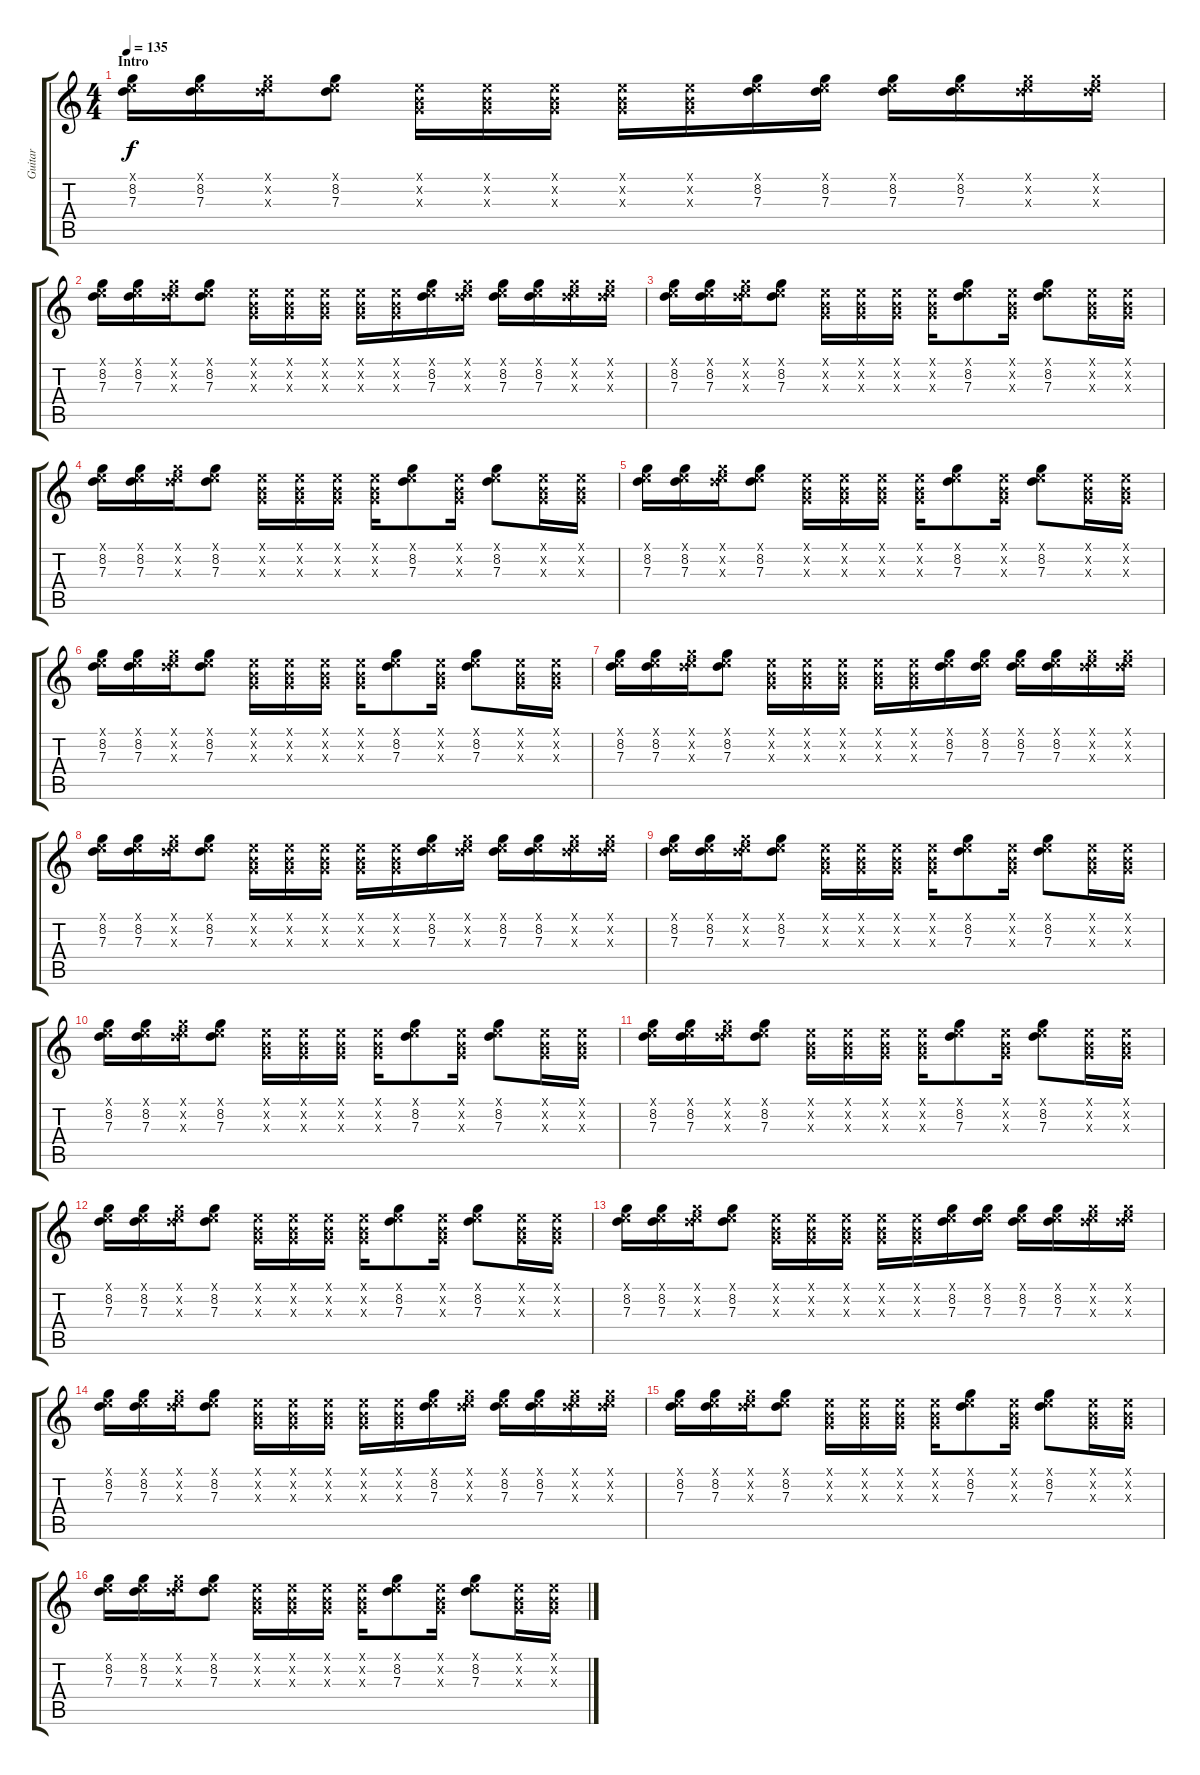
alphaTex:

\track ("Guitar" "Guitar") {instrument electricguitarclean}
\staff {score tabs}
\tuning (E4 B3 G3 D3 A2 E2) {hide}
\ts (4 4)
\section ("" "Intro")
\tempo 135
\clef g2
\ks c
(0.1{x} 8.2 7.3).16{dy f instrument electricguitarclean} (0.1{x} 8.2 7.3).16 (0.1{x} 8.2{x} 7.3{x}).16 (0.1{x} 8.2 7.3).8 (0.1{x} 0.2{x} 0.3{x}).16 (0.1{x} 0.2{x} 0.3{x}).16 (0.1{x} 0.2{x} 0.3{x}).16 (0.1{x} 0.2{x} 0.3{x}).16 (0.1{x} 0.2{x} 0.3{x}).16 (0.1{x} 8.2 7.3).16 (0.1{x} 8.2 7.3).16 (0.1{x} 8.2 7.3).16 (0.1{x} 8.2 7.3).16 (0.1{x} 8.2{x} 7.3{x}).16 (0.1{x} 8.2{x} 7.3{x}).16 |
(0.1{x} 8.2 7.3).16 (0.1{x} 8.2 7.3).16 (0.1{x} 8.2{x} 7.3{x}).16 (0.1{x} 8.2 7.3).8 (0.1{x} 0.2{x} 0.3{x}).16 (0.1{x} 0.2{x} 0.3{x}).16 (0.1{x} 0.2{x} 0.3{x}).16 (0.1{x} 0.2{x} 0.3{x}).16 (0.1{x} 0.2{x} 0.3{x}).16 (0.1{x} 8.2 7.3).16 (0.1{x} 8.2{x} 7.3{x}).16 (0.1{x} 8.2 7.3).16 (0.1{x} 8.2 7.3).16 (0.1{x} 8.2{x} 7.3{x}).16 (0.1{x} 8.2{x} 7.3{x}).16 |
(0.1{x} 8.2 7.3).16 (0.1{x} 8.2 7.3).16 (0.1{x} 8.2{x} 7.3{x}).16 (0.1{x} 8.2 7.3).8 (0.1{x} 0.2{x} 0.3{x}).16 (0.1{x} 0.2{x} 0.3{x}).16 (0.1{x} 0.2{x} 0.3{x}).16 (0.1{x} 0.2{x} 0.3{x}).16 (0.1{x} 8.2 7.3).8 (0.1{x} 0.2{x} 0.3{x}).16 (0.1{x} 8.2 7.3).8 (0.1{x} 0.2{x} 0.3{x}).16 (0.1{x} 0.2{x} 0.3{x}).16 |
(0.1{x} 8.2 7.3).16 (0.1{x} 8.2 7.3).16 (0.1{x} 8.2{x} 7.3{x}).16 (0.1{x} 8.2 7.3).8 (0.1{x} 0.2{x} 0.3{x}).16 (0.1{x} 0.2{x} 0.3{x}).16 (0.1{x} 0.2{x} 0.3{x}).16 (0.1{x} 0.2{x} 0.3{x}).16 (0.1{x} 8.2 7.3).8 (0.1{x} 0.2{x} 0.3{x}).16 (0.1{x} 8.2 7.3).8 (0.1{x} 0.2{x} 0.3{x}).16 (0.1{x} 0.2{x} 0.3{x}).16 |
(0.1{x} 8.2 7.3).16 (0.1{x} 8.2 7.3).16 (0.1{x} 8.2{x} 7.3{x}).16 (0.1{x} 8.2 7.3).8 (0.1{x} 0.2{x} 0.3{x}).16 (0.1{x} 0.2{x} 0.3{x}).16 (0.1{x} 0.2{x} 0.3{x}).16 (0.1{x} 0.2{x} 0.3{x}).16 (0.1{x} 8.2 7.3).8 (0.1{x} 0.2{x} 0.3{x}).16 (0.1{x} 8.2 7.3).8 (0.1{x} 0.2{x} 0.3{x}).16 (0.1{x} 0.2{x} 0.3{x}).16 |
(0.1{x} 8.2 7.3).16 (0.1{x} 8.2 7.3).16 (0.1{x} 8.2{x} 7.3{x}).16 (0.1{x} 8.2 7.3).8 (0.1{x} 0.2{x} 0.3{x}).16 (0.1{x} 0.2{x} 0.3{x}).16 (0.1{x} 0.2{x} 0.3{x}).16 (0.1{x} 0.2{x} 0.3{x}).16 (0.1{x} 8.2 7.3).8 (0.1{x} 0.2{x} 0.3{x}).16 (0.1{x} 8.2 7.3).8 (0.1{x} 0.2{x} 0.3{x}).16 (0.1{x} 0.2{x} 0.3{x}).16 |
(0.1{x} 8.2 7.3).16 (0.1{x} 8.2 7.3).16 (0.1{x} 8.2{x} 7.3{x}).16 (0.1{x} 8.2 7.3).8 (0.1{x} 0.2{x} 0.3{x}).16 (0.1{x} 0.2{x} 0.3{x}).16 (0.1{x} 0.2{x} 0.3{x}).16 (0.1{x} 0.2{x} 0.3{x}).16 (0.1{x} 0.2{x} 0.3{x}).16 (0.1{x} 8.2 7.3).16 (0.1{x} 8.2 7.3).16 (0.1{x} 8.2 7.3).16 (0.1{x} 8.2 7.3).16 (0.1{x} 8.2{x} 7.3{x}).16 (0.1{x} 8.2{x} 7.3{x}).16 |
(0.1{x} 8.2 7.3).16 (0.1{x} 8.2 7.3).16 (0.1{x} 8.2{x} 7.3{x}).16 (0.1{x} 8.2 7.3).8 (0.1{x} 0.2{x} 0.3{x}).16 (0.1{x} 0.2{x} 0.3{x}).16 (0.1{x} 0.2{x} 0.3{x}).16 (0.1{x} 0.2{x} 0.3{x}).16 (0.1{x} 0.2{x} 0.3{x}).16 (0.1{x} 8.2 7.3).16 (0.1{x} 8.2{x} 7.3{x}).16 (0.1{x} 8.2 7.3).16 (0.1{x} 8.2 7.3).16 (0.1{x} 8.2{x} 7.3{x}).16 (0.1{x} 8.2{x} 7.3{x}).16 |
(0.1{x} 8.2 7.3).16 (0.1{x} 8.2 7.3).16 (0.1{x} 8.2{x} 7.3{x}).16 (0.1{x} 8.2 7.3).8 (0.1{x} 0.2{x} 0.3{x}).16 (0.1{x} 0.2{x} 0.3{x}).16 (0.1{x} 0.2{x} 0.3{x}).16 (0.1{x} 0.2{x} 0.3{x}).16 (0.1{x} 8.2 7.3).8 (0.1{x} 0.2{x} 0.3{x}).16 (0.1{x} 8.2 7.3).8 (0.1{x} 0.2{x} 0.3{x}).16 (0.1{x} 0.2{x} 0.3{x}).16 |
(0.1{x} 8.2 7.3).16 (0.1{x} 8.2 7.3).16 (0.1{x} 8.2{x} 7.3{x}).16 (0.1{x} 8.2 7.3).8 (0.1{x} 0.2{x} 0.3{x}).16 (0.1{x} 0.2{x} 0.3{x}).16 (0.1{x} 0.2{x} 0.3{x}).16 (0.1{x} 0.2{x} 0.3{x}).16 (0.1{x} 8.2 7.3).8 (0.1{x} 0.2{x} 0.3{x}).16 (0.1{x} 8.2 7.3).8 (0.1{x} 0.2{x} 0.3{x}).16 (0.1{x} 0.2{x} 0.3{x}).16 |
(0.1{x} 8.2 7.3).16 (0.1{x} 8.2 7.3).16 (0.1{x} 8.2{x} 7.3{x}).16 (0.1{x} 8.2 7.3).8 (0.1{x} 0.2{x} 0.3{x}).16 (0.1{x} 0.2{x} 0.3{x}).16 (0.1{x} 0.2{x} 0.3{x}).16 (0.1{x} 0.2{x} 0.3{x}).16 (0.1{x} 8.2 7.3).8 (0.1{x} 0.2{x} 0.3{x}).16 (0.1{x} 8.2 7.3).8 (0.1{x} 0.2{x} 0.3{x}).16 (0.1{x} 0.2{x} 0.3{x}).16 |
(0.1{x} 8.2 7.3).16 (0.1{x} 8.2 7.3).16 (0.1{x} 8.2{x} 7.3{x}).16 (0.1{x} 8.2 7.3).8 (0.1{x} 0.2{x} 0.3{x}).16 (0.1{x} 0.2{x} 0.3{x}).16 (0.1{x} 0.2{x} 0.3{x}).16 (0.1{x} 0.2{x} 0.3{x}).16 (0.1{x} 8.2 7.3).8 (0.1{x} 0.2{x} 0.3{x}).16 (0.1{x} 8.2 7.3).8 (0.1{x} 0.2{x} 0.3{x}).16 (0.1{x} 0.2{x} 0.3{x}).16 |
(0.1{x} 8.2 7.3).16 (0.1{x} 8.2 7.3).16 (0.1{x} 8.2{x} 7.3{x}).16 (0.1{x} 8.2 7.3).8 (0.1{x} 0.2{x} 0.3{x}).16 (0.1{x} 0.2{x} 0.3{x}).16 (0.1{x} 0.2{x} 0.3{x}).16 (0.1{x} 0.2{x} 0.3{x}).16 (0.1{x} 0.2{x} 0.3{x}).16 (0.1{x} 8.2 7.3).16 (0.1{x} 8.2 7.3).16 (0.1{x} 8.2 7.3).16 (0.1{x} 8.2 7.3).16 (0.1{x} 8.2{x} 7.3{x}).16 (0.1{x} 8.2{x} 7.3{x}).16 |
(0.1{x} 8.2 7.3).16 (0.1{x} 8.2 7.3).16 (0.1{x} 8.2{x} 7.3{x}).16 (0.1{x} 8.2 7.3).8 (0.1{x} 0.2{x} 0.3{x}).16 (0.1{x} 0.2{x} 0.3{x}).16 (0.1{x} 0.2{x} 0.3{x}).16 (0.1{x} 0.2{x} 0.3{x}).16 (0.1{x} 0.2{x} 0.3{x}).16 (0.1{x} 8.2 7.3).16 (0.1{x} 8.2{x} 7.3{x}).16 (0.1{x} 8.2 7.3).16 (0.1{x} 8.2 7.3).16 (0.1{x} 8.2{x} 7.3{x}).16 (0.1{x} 8.2{x} 7.3{x}).16 |
(0.1{x} 8.2 7.3).16 (0.1{x} 8.2 7.3).16 (0.1{x} 8.2{x} 7.3{x}).16 (0.1{x} 8.2 7.3).8 (0.1{x} 0.2{x} 0.3{x}).16 (0.1{x} 0.2{x} 0.3{x}).16 (0.1{x} 0.2{x} 0.3{x}).16 (0.1{x} 0.2{x} 0.3{x}).16 (0.1{x} 8.2 7.3).8 (0.1{x} 0.2{x} 0.3{x}).16 (0.1{x} 8.2 7.3).8 (0.1{x} 0.2{x} 0.3{x}).16 (0.1{x} 0.2{x} 0.3{x}).16 |
(0.1{x} 8.2 7.3).16 (0.1{x} 8.2 7.3).16 (0.1{x} 8.2{x} 7.3{x}).16 (0.1{x} 8.2 7.3).8 (0.1{x} 0.2{x} 0.3{x}).16 (0.1{x} 0.2{x} 0.3{x}).16 (0.1{x} 0.2{x} 0.3{x}).16 (0.1{x} 0.2{x} 0.3{x}).16 (0.1{x} 8.2 7.3).8 (0.1{x} 0.2{x} 0.3{x}).16 (0.1{x} 8.2 7.3).8 (0.1{x} 0.2{x} 0.3{x}).16 (0.1{x} 0.2{x} 0.3{x}).16
